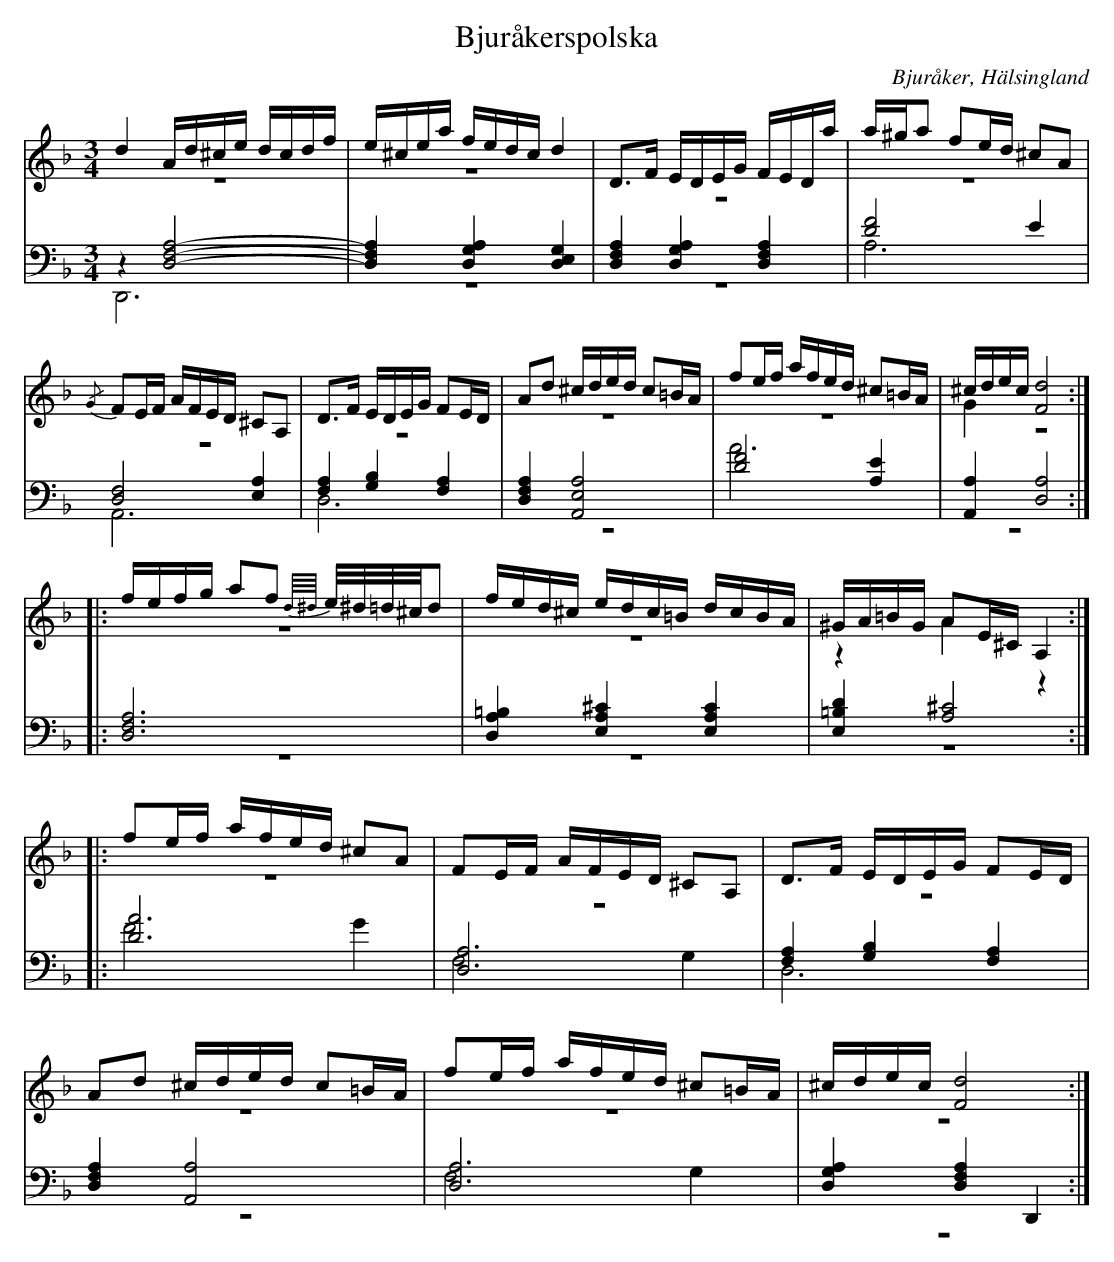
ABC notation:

X:1
T: Bjuråkerspolska
O: Bjuråker, Hälsingland
M: 3/4
L: 1/16
K: Dm
V:1
V:2 merge
V:3
V:4 merge
V:1
d4 Ad^ce dcdf |e^cea fedc d4|D2>F2 EDEG FEDa|a^ga2 f2ed ^c2A2|
{/G}F2EF AFED ^C2A,2|D2>F2 EDEG F2ED|A2d2 ^cded c2=BA|f2ef afed ^c2=BA|^cdec [F8d8]:|
|:fefg a2f2 {d//^d//}e/^d/=d/^c/d2 |fed^c edc=B dcBA|^GA=BG A2E^C A,4:|
|:f2ef afed ^c2A2|F2EF AFED ^C2A,2|D2>F2 EDEG F2ED|
A2d2 ^cded c2=BA|f2ef afed ^c2=BA|^cdec [F8d8]:|
V:2
z12|z12|z12|z12|
z12|z12|z12|z12|G4 z8:|
|:z12|z12|z4 A4 z4:|
|:z12|z12|z12|
z12|z12|z12:|
V:3 clef=bass
z4 [D,8F,8 A,8]-|[D,4F,4 A,4] [D,4G,4A,4] [D,4E,4G,4]|[D,4F,4A,4] [D,4G,4A,4] [D,4F,4A,4]|[D8F8] E4|
[D,8F,8] [E,4A,4]|[F,4A,4] [G,4B,4] [F,4A,4]|[D,4F,4A,4] [A,,8E,8A,8]|[D8F8] [A,4E4]|[A,,4A,4] [D,8A,8]:|
|:[D,12F,12A,12]|[D,4A,4=B,4] [E,4A,4^C4] [E,4A,4C4]|[E,4=B,4D4] [A,8^C8]:|
|:[D12A12]|[D,12A,12]|[F,4A,4] [G,4B,4] [F,4A,4]|
[D,4F,4A,4] [A,,8A,8]|[D,12A,12]|[D,4G,4A,4] [D,4F,4A,4] D,,4:|
V:4 clef=bass
D,,12|z12|z12|A,12|
A,,12|D,12|z12|A12|z12:|
|:z12|z12|z12:|
|:F8 G4|F,8 G,4|D,12|
z12|F,8 G,4|z12:|
